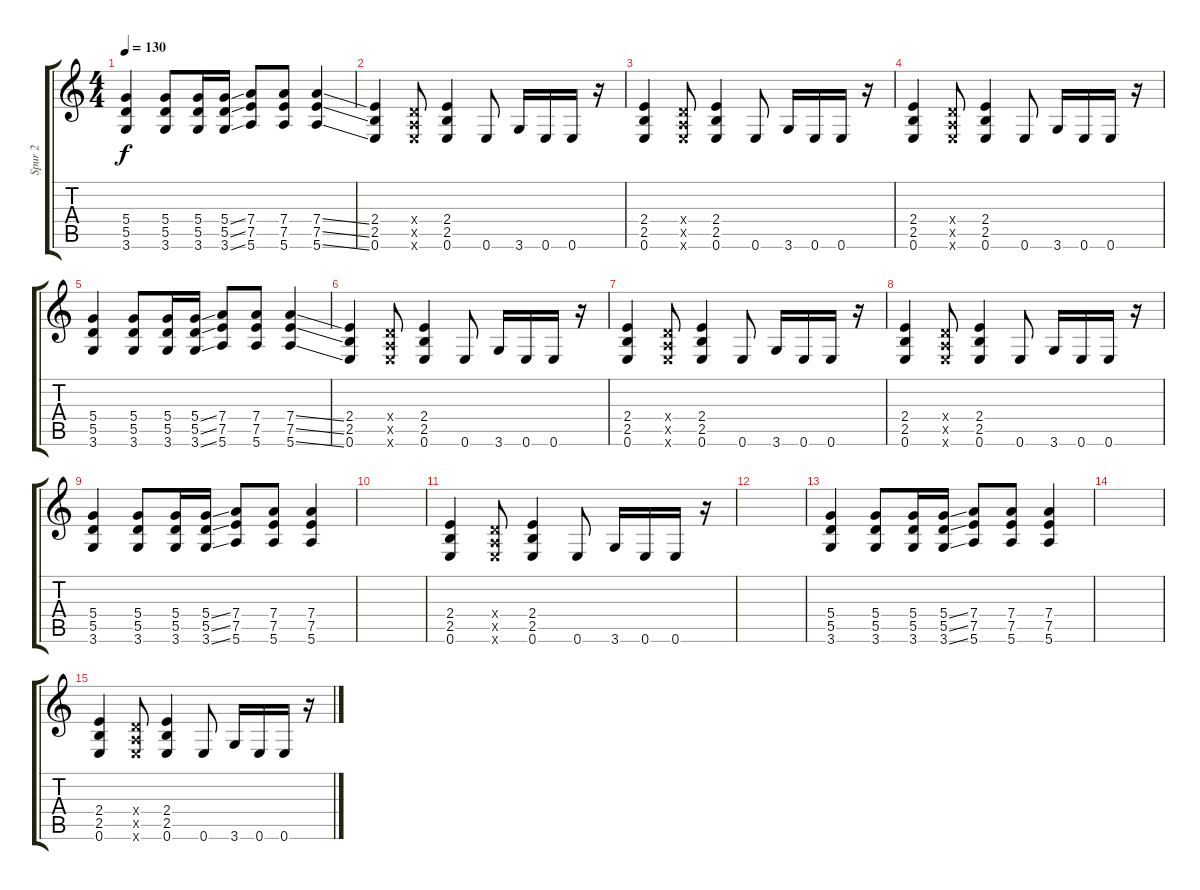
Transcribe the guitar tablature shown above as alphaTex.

\track ("Spur 2" "Spur 2") {instrument distortionguitar}
\staff {score tabs}
\tuning (E4 B3 G3 D3 A2 E2) {hide}
\ts (4 4)
\tempo 130
\clef g2
\ks c
(5.4 5.5 3.6).4{dy f} (5.4 5.5 3.6).8 (5.4 5.5 3.6).16 (5.4{ss} 5.5{ss} 3.6{ss}).16 (7.4 7.5 5.6).8 (7.4 7.5 5.6).8 (7.4{ss} 7.5{ss} 5.6{ss}).4 |
(2.4 2.5 0.6).4 (0.4{x} 0.5{x} 0.6{x}).8 (2.4 2.5 0.6).4 0.6.8 3.6.16 0.6.16 0.6.16 r.16 |
(2.4 2.5 0.6).4 (0.4{x} 0.5{x} 0.6{x}).8 (2.4 2.5 0.6).4 0.6.8 3.6.16 0.6.16 0.6.16 r.16 |
(2.4 2.5 0.6).4 (0.4{x} 0.5{x} 0.6{x}).8 (2.4 2.5 0.6).4 0.6.8 3.6.16 0.6.16 0.6.16 r.16 |
(5.4 5.5 3.6).4 (5.4 5.5 3.6).8 (5.4 5.5 3.6).16 (5.4{ss} 5.5{ss} 3.6{ss}).16 (7.4 7.5 5.6).8 (7.4 7.5 5.6).8 (7.4{ss} 7.5{ss} 5.6{ss}).4 |
(2.4 2.5 0.6).4 (0.4{x} 0.5{x} 0.6{x}).8 (2.4 2.5 0.6).4 0.6.8 3.6.16 0.6.16 0.6.16 r.16 |
(2.4 2.5 0.6).4 (0.4{x} 0.5{x} 0.6{x}).8 (2.4 2.5 0.6).4 0.6.8 3.6.16 0.6.16 0.6.16 r.16 |
(2.4 2.5 0.6).4 (0.4{x} 0.5{x} 0.6{x}).8 (2.4 2.5 0.6).4 0.6.8 3.6.16 0.6.16 0.6.16 r.16 |
(5.4 5.5 3.6).4 (5.4 5.5 3.6).8 (5.4 5.5 3.6).16 (5.4{ss} 5.5{ss} 3.6{ss}).16 (7.4 7.5 5.6).8 (7.4 7.5 5.6).8 (7.4 7.5 5.6).4 |
|
(2.4 2.5 0.6).4 (0.4{x} 0.5{x} 0.6{x}).8 (2.4 2.5 0.6).4 0.6.8 3.6.16 0.6.16 0.6.16 r.16 |
|
(5.4 5.5 3.6).4 (5.4 5.5 3.6).8 (5.4 5.5 3.6).16 (5.4{ss} 5.5{ss} 3.6{ss}).16 (7.4 7.5 5.6).8 (7.4 7.5 5.6).8 (7.4 7.5 5.6).4 |
|
(2.4 2.5 0.6).4 (0.4{x} 0.5{x} 0.6{x}).8 (2.4 2.5 0.6).4 0.6.8 3.6.16 0.6.16 0.6.16 r.16
